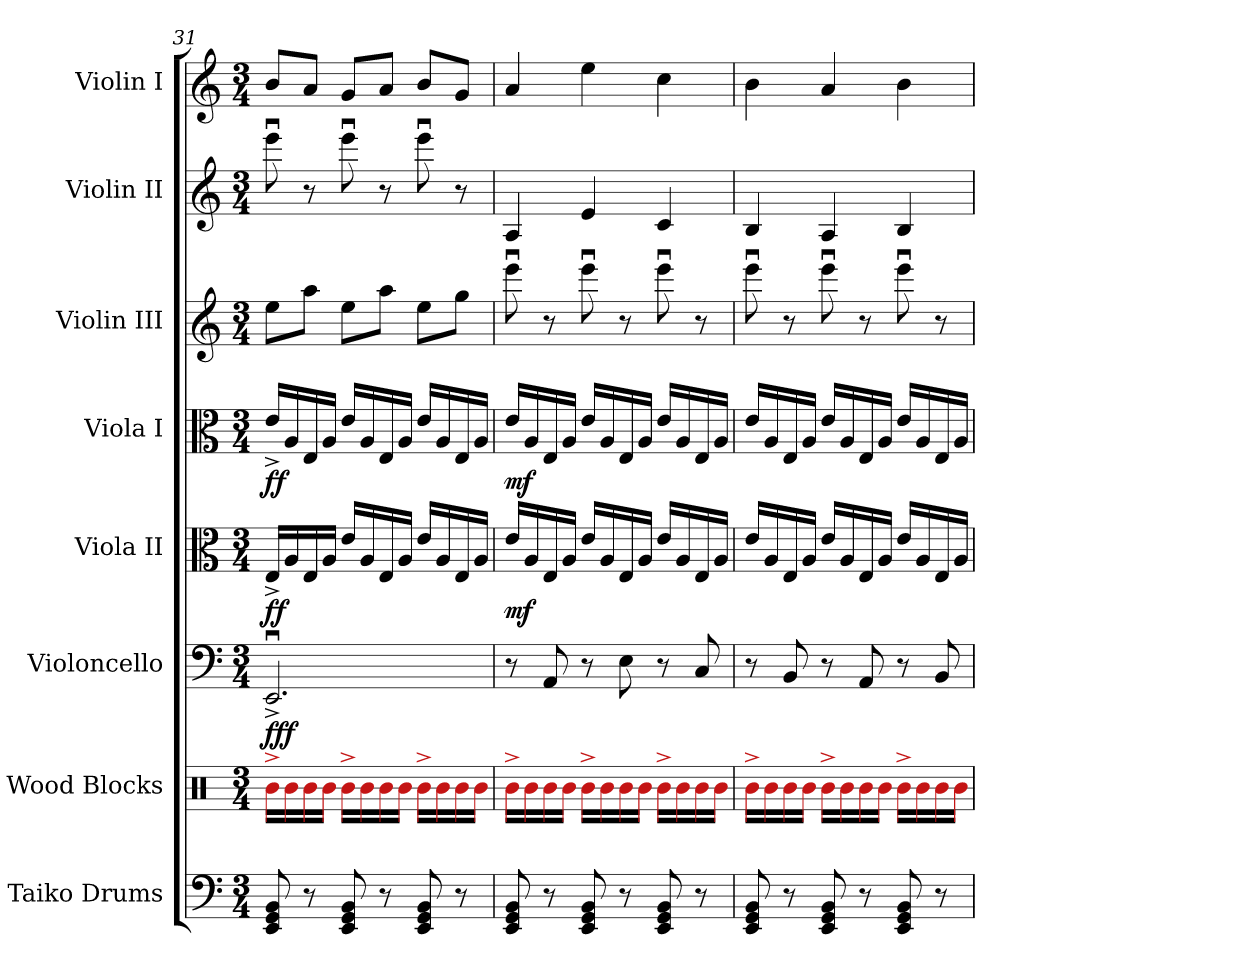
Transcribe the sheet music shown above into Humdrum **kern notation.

**kern	**kern	**kern	**dynam	**kern	**dynam	**kern	**dynam	**kern	**kern	**kern
*part8	*part7	*part6	*part6	*part5	*part5	*part4	*part4	*part3	*part2	*part1
*staff8	*staff7	*staff6	*staff6	*staff5	*staff5	*staff4	*staff4	*staff3	*staff2	*staff1
*I"Taiko Drums	*I"Wood Blocks	*I"Violoncello	*	*I"Viola II	*	*I"Viola I	*	*I"Violin III	*I"Violin II	*I"Violin I
*I'Taiko	*I'W.B.	*I'Vc.	*	*I'Vla.	*	*I'Vla.	*	*I'Vln.	*I'Vln. II	*I'Vln. I
!!LO:LB:g=z
*clefF4	*clefX	*clefF4	*	*clefC3	*	*clefC3	*	*clefG2	*clefG2	*clefG2
*ITrd-14c-24	*	*	*	*	*	*	*	*	*	*
*k[]	*k[]	*k[]	*	*k[]	*	*k[]	*	*k[]	*k[]	*k[]
*M3/4	*M3/4	*M3/4	*	*M3/4	*	*M3/4	*	*M3/4	*M3/4	*M3/4
=31	=31	=31	=31	=31	=31	=31	=31	=31	=31	=31
!	!	!	!LO:DY:b	!	!LO:DY:b	!	!LO:DY:b	!	!	!
8e/ 8g/ 8b/	16b^\LL	2.EEu^/	fff	16E^/LL	ff	16e^/LL	ff	8ee\L	8eeeu\	8b/L
.	16b\	.	.	16A/	.	16A/	.	.	.	.
8r	16b\	.	.	16E/	.	16E/	.	8aa\J	8r	8a/J
.	16b\JJ	.	.	16A/JJ	.	16A/JJ	.	.	.	.
8e/ 8g/ 8b/	16b^\LL	.	.	16e/LL	.	16e/LL	.	8ee\L	8eeeu\	8g/L
.	16b\	.	.	16A/	.	16A/	.	.	.	.
8r	16b\	.	.	16E/	.	16E/	.	8aa\J	8r	8a/J
.	16b\JJ	.	.	16A/JJ	.	16A/JJ	.	.	.	.
8e/ 8g/ 8b/	16b^\LL	.	.	16e/LL	.	16e/LL	.	8ee\L	8eeeu\	8b/L
.	16b\	.	.	16A/	.	16A/	.	.	.	.
8r	16b\	.	.	16E/	.	16E/	.	8gg\J	8r	8g/J
.	16b\JJ	.	.	16A/JJ	.	16A/JJ	.	.	.	.
!!LO:PB:g=z
=32	=32	=32	=32	=32	=32	=32	=32	=32	=32	=32
!	!	!	!	!	!LO:DY:b	!	!LO:DY:b	!	!	!
8e/ 8g/ 8b/	16b^\LL	8r	.	16e/LL	mf	16e/LL	mf	8eeeu\	4A/	4a/
.	16b\	.	.	16A/	.	16A/	.	.	.	.
8r	16b\	8AA/	.	16E/	.	16E/	.	8r	.	.
.	16b\JJ	.	.	16A/JJ	.	16A/JJ	.	.	.	.
8e/ 8g/ 8b/	16b^\LL	8r	.	16e/LL	.	16e/LL	.	8eeeu\	4e/	4ee\
.	16b\	.	.	16A/	.	16A/	.	.	.	.
8r	16b\	8E\	.	16E/	.	16E/	.	8r	.	.
.	16b\JJ	.	.	16A/JJ	.	16A/JJ	.	.	.	.
8e/ 8g/ 8b/	16b^\LL	8r	.	16e/LL	.	16e/LL	.	8eeeu\	4c/	4cc\
.	16b\	.	.	16A/	.	16A/	.	.	.	.
8r	16b\	8C/	.	16E/	.	16E/	.	8r	.	.
.	16b\JJ	.	.	16A/JJ	.	16A/JJ	.	.	.	.
=33	=33	=33	=33	=33	=33	=33	=33	=33	=33	=33
8e/ 8g/ 8b/	16b^\LL	8r	.	16e/LL	.	16e/LL	.	8eeeu\	4B/	4b\
.	16b\	.	.	16A/	.	16A/	.	.	.	.
8r	16b\	8BB/	.	16E/	.	16E/	.	8r	.	.
.	16b\JJ	.	.	16A/JJ	.	16A/JJ	.	.	.	.
8e/ 8g/ 8b/	16b^\LL	8r	.	16e/LL	.	16e/LL	.	8eeeu\	4A/	4a/
.	16b\	.	.	16A/	.	16A/	.	.	.	.
8r	16b\	8AA/	.	16E/	.	16E/	.	8r	.	.
.	16b\JJ	.	.	16A/JJ	.	16A/JJ	.	.	.	.
8e/ 8g/ 8b/	16b^\LL	8r	.	16e/LL	.	16e/LL	.	8eeeu\	4B/	4b\
.	16b\	.	.	16A/	.	16A/	.	.	.	.
8r	16b\	8BB/	.	16E/	.	16E/	.	8r	.	.
.	16b\JJ	.	.	16A/JJ	.	16A/JJ	.	.	.	.
=	=	=	=	=	=	=	=	=	=	=
*-	*-	*-	*-	*-	*-	*-	*-	*-	*-	*-
